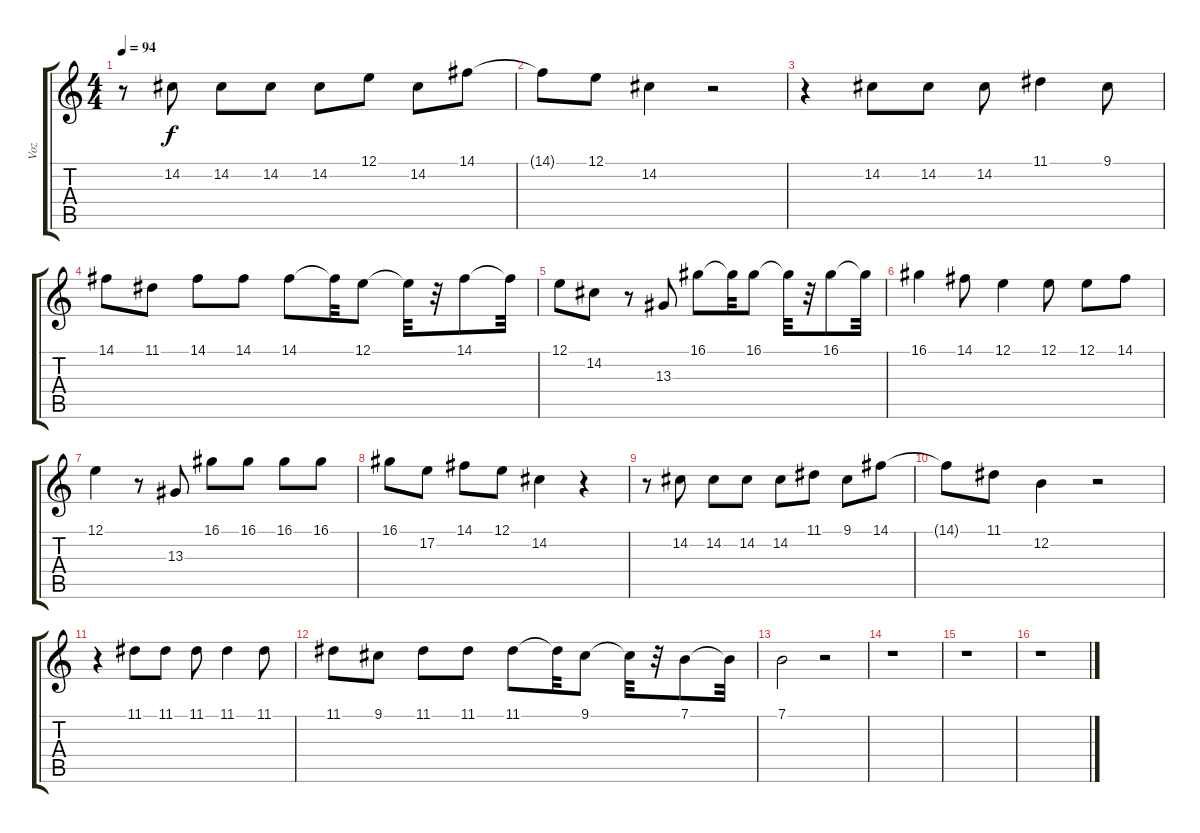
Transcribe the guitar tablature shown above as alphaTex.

\track ("Voz" "Voz") {instrument sopranosax}
\staff {score tabs}
\tuning (E4 B3 G3 D3 A2 E2) {hide}
\ts (4 4)
\tempo 94
\clef g2
\ks c
r.8{dy f} 14.2.8 14.2.8 14.2.8 14.2.8 12.1.8 14.2.8 14.1.8 |
14.1{t}.8 12.1.8 14.2.4 r.2 |
r.4 14.2.8 14.2.8 14.2.8 11.1.4 9.1.8 |
14.1.8 11.1.8 14.1.8 14.1.8 14.1.8 14.1{t}.32 12.1.8 12.1{t}.32 r.32 14.1.8 14.1{t}.32 |
12.1.8 14.2.8 r.8 13.3.8 16.1.8 16.1{t}.32 16.1.8 16.1{t}.32 r.32 16.1.8 16.1{t}.32 |
16.1.4 14.1.8 12.1.4 12.1.8 12.1.8 14.1.8 |
12.1.4 r.8 13.3.8 16.1.8 16.1.8 16.1.8 16.1.8 |
16.1.8 17.2.8 14.1.8 12.1.8 14.2.4 r.4 |
r.8 14.2.8 14.2.8 14.2.8 14.2.8 11.1.8 9.1.8 14.1.8 |
14.1{t}.8 11.1.8 12.2.4 r.2 |
r.4 11.1.8 11.1.8 11.1.8 11.1.4 11.1.8 |
11.1.8 9.1.8 11.1.8 11.1.8 11.1.8 11.1{t}.32 9.1.8 9.1{t}.32 r.32 7.1.8 7.1{t}.32 |
7.1.2 r.2 |
r.1 |
r.1 |
r.1
